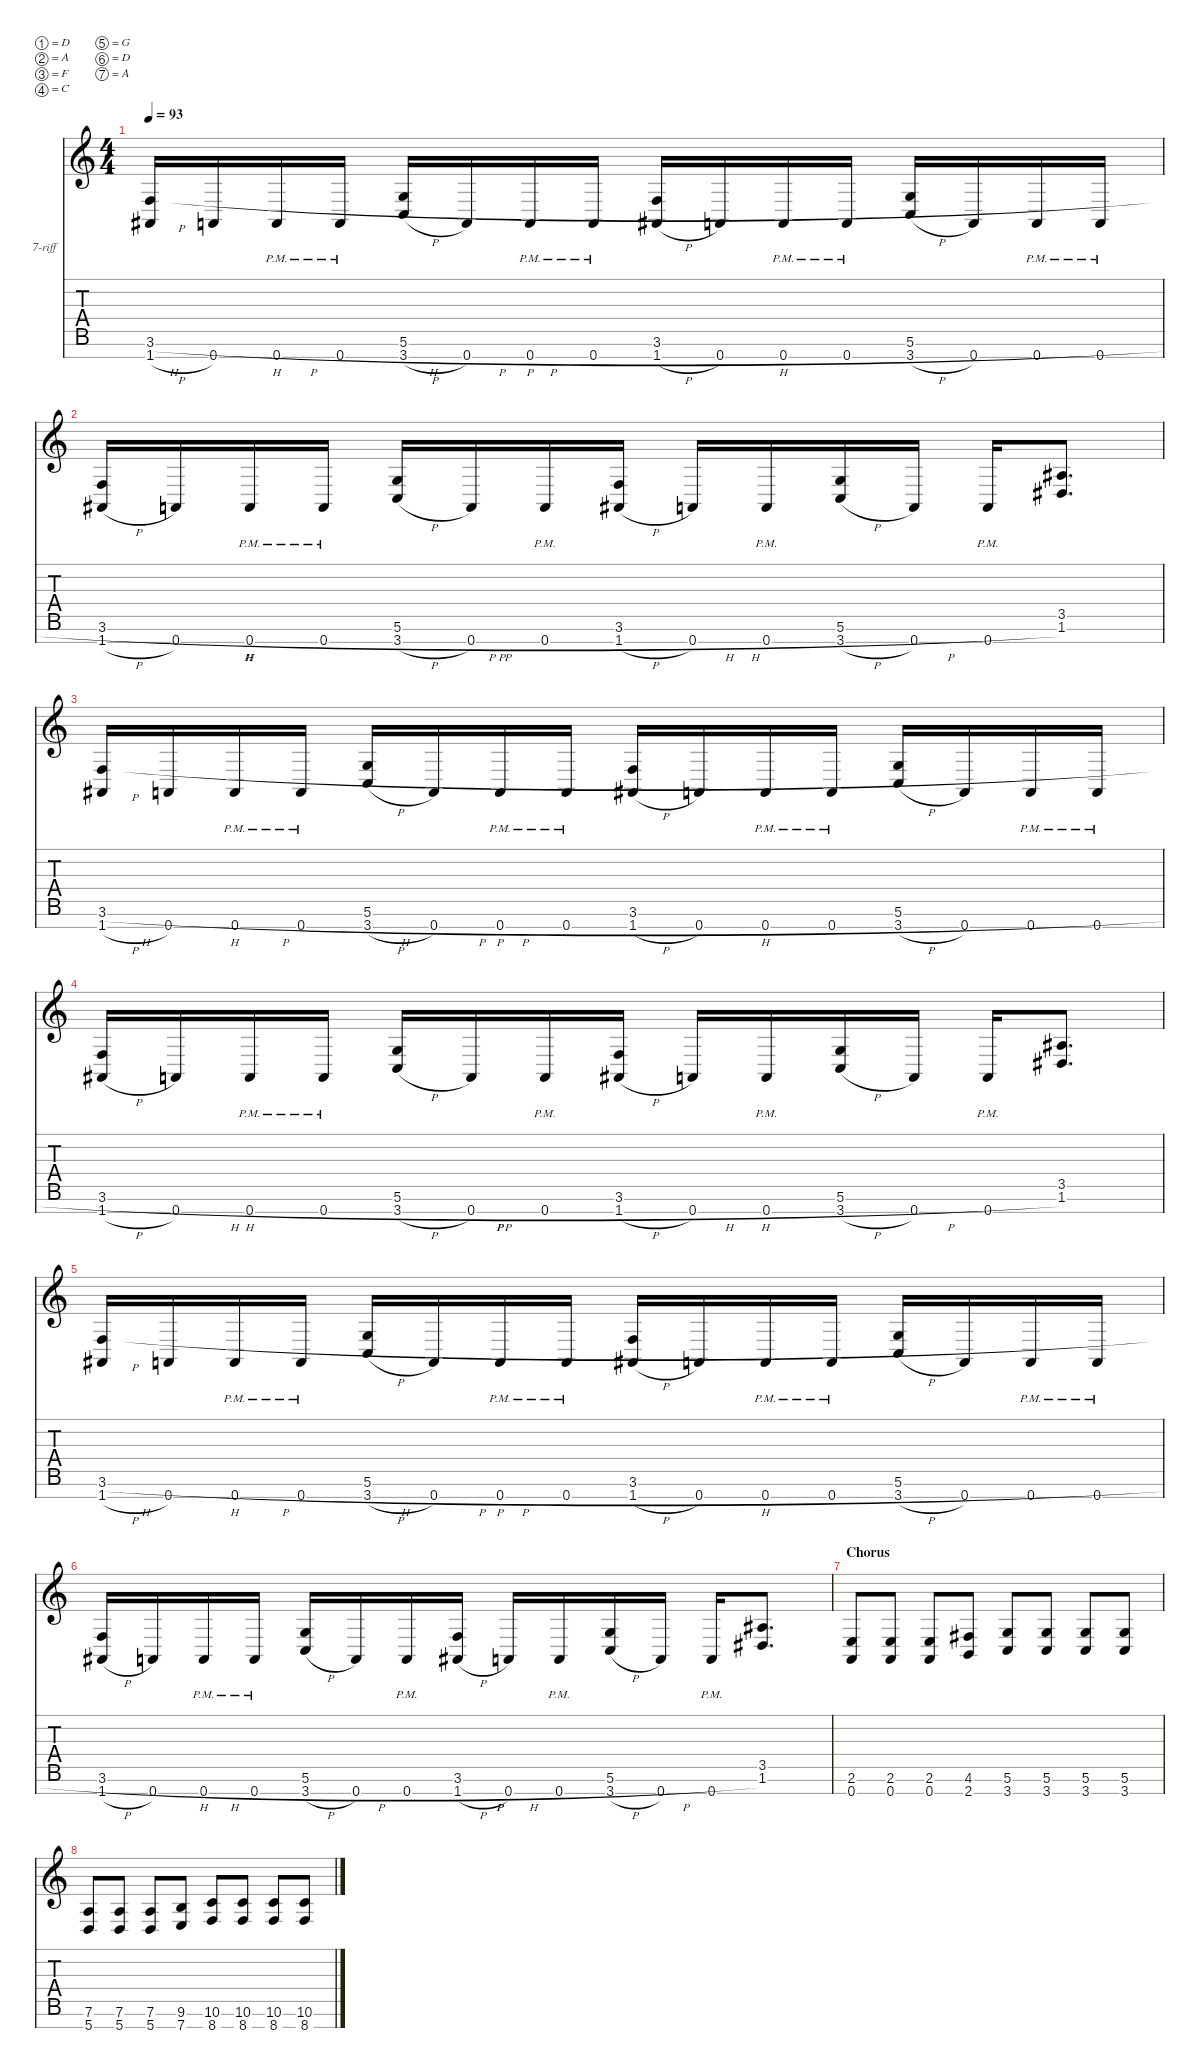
\defaultSystemsLayout 4
\hideDynamics
\bracketExtendMode nobrackets
\firstSystemTrackNameOrientation horizontal
\otherSystemsTrackNameOrientation horizontal
\track ("Guitar - Rhytm" "7-riff") {defaultSystemsLayout 4 instrument distortionguitar}
\staff {score tabs}
\tuning (D4 A3 F3 C3 G2 D2 A1)
\ts (4 4)
\scale
0.957726
\tempo 93
\accidentals auto
\clef g2
\ottava regular
\simile none
\scale
1.11103
\ks c
(1.7{h acc #} 3.6{h}).16{dy f beam Up} 0.7.16{beam Up} 0.7{pm}.16{beam Up} 0.7{pm}.16{beam Up} (3.7{h} 5.6{h}).16{beam Up} 0.7.16{beam Up} 0.7{pm}.16{beam Up} 0.7{pm}.16{beam Up} (1.7{h acc #} 3.6{h}).16{beam Up} 0.7.16{beam Up} 0.7{pm}.16{beam Up} 0.7{pm}.16{beam Up} (3.7{h} 5.6{h}).16{beam Up} 0.7.16{beam Up} 0.7{pm}.16{beam Up} 0.7{pm}.16{beam Up} |
\scale
0.96299
\scale
0.96299 (1.7{h acc #} 3.6{h}).16{beam Up} 0.7.16{beam Up} 0.7{pm}.16{beam Up} 0.7{pm}.16{beam Up} (3.7{h} 5.6{h}).16{beam Up} 0.7.16{beam Up} 0.7{pm}.16{beam Up} (1.7{h acc #} 3.6{h}).16{beam Up} 0.7.16{beam Up} 0.7{pm}.16{beam Up} (3.7{h} 5.6{h}).16{beam Up} 0.7.16{beam Up} 0.7{pm}.16{beam Up} (1.6{acc #} 3.5{acc #}).8{d beam Up} |
\scale
0.96299
\scale
0.96299 (1.7{h acc #} 3.6{h}).16{beam Up} 0.7.16{beam Up} 0.7{pm}.16{beam Up} 0.7{pm}.16{beam Up} (3.7{h} 5.6{h}).16{beam Up} 0.7.16{beam Up} 0.7{pm}.16{beam Up} 0.7{pm}.16{beam Up} (1.7{h acc #} 3.6{h}).16{beam Up} 0.7.16{beam Up} 0.7{pm}.16{beam Up} 0.7{pm}.16{beam Up} (3.7{h} 5.6{h}).16{beam Up} 0.7.16{beam Up} 0.7{pm}.16{beam Up} 0.7{pm}.16{beam Up} |
\scale
1.10577
\scale
0.96299 (1.7{h acc #} 3.6{h}).16{beam Up} 0.7.16{beam Up} 0.7{pm}.16{beam Up} 0.7{pm}.16{beam Up} (3.7{h} 5.6{h}).16{beam Up} 0.7.16{beam Up} 0.7{pm}.16{beam Up} (1.7{h acc #} 3.6{h}).16{beam Up} 0.7.16{beam Up} 0.7{pm}.16{beam Up} (3.7{h} 5.6{h}).16{beam Up} 0.7.16{beam Up} 0.7{pm}.16{beam Up} (1.6{acc #} 3.5{acc #}).8{d beam Up} |
\scale
0.957726
\scale
1.09608 (1.7{h acc #} 3.6{h}).16{beam Up} 0.7.16{beam Up} 0.7{pm}.16{beam Up} 0.7{pm}.16{beam Up} (3.7{h} 5.6{h}).16{beam Up} 0.7.16{beam Up} 0.7{pm}.16{beam Up} 0.7{pm}.16{beam Up} (1.7{h acc #} 3.6{h}).16{beam Up} 0.7.16{beam Up} 0.7{pm}.16{beam Up} 0.7{pm}.16{beam Up} (3.7{h} 5.6{h}).16{beam Up} 0.7.16{beam Up} 0.7{pm}.16{beam Up} 0.7{pm}.16{beam Up} |
\scale
0.957726
\scale
0.965726 (1.7{h acc #} 3.6{h}).16{beam Up} 0.7.16{beam Up} 0.7{pm}.16{beam Up} 0.7{pm}.16{beam Up} (3.7{h} 5.6{h}).16{beam Up} 0.7.16{beam Up} 0.7{pm}.16{beam Up} (1.7{h acc #} 3.6{h}).16{beam Up} 0.7.16{beam Up} 0.7{pm}.16{beam Up} (3.7{h} 5.6{h}).16{beam Up} 0.7.16{beam Up} 0.7{pm}.16{beam Up} (1.6{acc #} 3.5{acc #}).8{d beam Up} |
\section ("" "Chorus")
\scale
0.978779
\scale
0.969095 (2.6 0.7).8{beam Up} (2.6 0.7).8{beam Up} (2.6 0.7).8{beam Up} (4.6{acc #} 2.7).8{beam Up} (5.6 3.7).8{beam Up} (5.6 3.7).8{beam Up} (5.6 3.7).8{beam Up} (5.6 3.7).8{beam Up} |
\scale
1.09524
\scale
0.969095 (7.6 5.7).8{beam Up} (7.6 5.7).8{beam Up} (7.6 5.7).8{beam Up} (7.7 9.6).8{beam Up} (8.7 10.6).8{beam Up} (8.7 10.6).8{beam Up} (8.7 10.6).8{beam Up} (8.7 10.6).8{beam Up}
